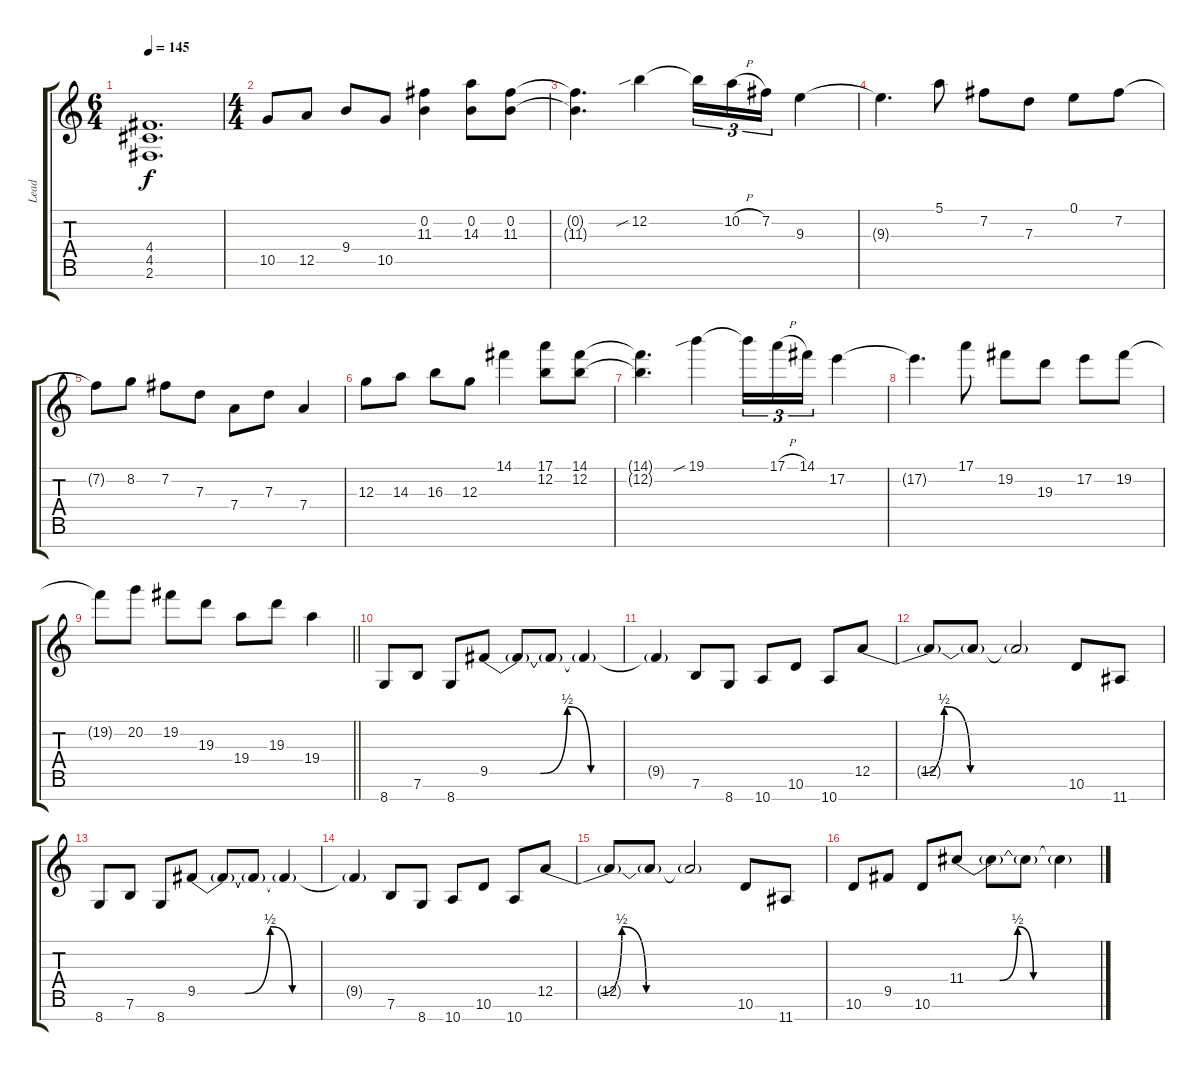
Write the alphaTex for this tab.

\track ("Lead" "Lead") {instrument distortionguitar}
\staff {score tabs}
\tuning (E4 B3 G3 D3 A2 E2 B1) {hide}
\ts (6 4)
\tempo 145
\clef g2
\ks c
(4.4{t} 4.5{t} 2.6{t}).1{d dy f} |
\ts (4 4)
10.5.8{instrument distortionguitar} 12.5.8 9.4.8 10.5.8 (0.2 11.3).4 (0.2 14.3).8 (0.2 11.3).8 |
(0.2{t} 11.3{t}).4{d} 12.2{sib}.4 12.2{t}.16{tu (3 2)} 10.2{h}.16{tu (3 2)} 7.2.16{tu (3 2)} 9.3.4 |
9.3{t}.4{d} 5.1.8 7.2.8 7.3.8 0.1.8 7.2.8 |
7.2{t}.8 8.2.8 7.2.8 7.3.8 7.4.8 7.3.8 7.4.4 |
12.3.8 14.3.8 16.3.8 12.3.8 14.1.4 (17.1 12.2).8 (14.1 12.2).8 |
(14.1{t} 12.2{t}).4{d} 19.1{sib}.4 19.1{t}.16{tu (3 2)} 17.1{h}.16{tu (3 2)} 14.1.16{tu (3 2)} 17.2.4 |
17.2{t}.4{d} 17.1.8 19.2.8 19.3.8 17.2.8 19.2.8 |
\barLineRight lightlight
19.2{t}.8 20.2.8 19.2.8 19.3.8 19.4.8 19.3.8 19.4.4 |
\section ("" "")
8.7.8 7.6.8 8.7.8 9.5{be (custom 0 0 15 0 23 2 30 0 45 0 60 0)}.8 9.5{t}.8 9.5{t}.8 9.5{t}.4 |
9.5{t}.4 7.6.8 8.7.8 10.7.8 10.6.8 10.7.8 12.5{be (custom 0 0 15 0 22 2 30 0 60 0)}.8 |
12.5{t}.8 12.5{t}.8 12.5{t}.2 10.6.8 11.7.8 |
8.7.8 7.6.8 8.7.8 9.5{be (custom 0 0 15 0 23 2 30 0 45 0 60 0)}.8 9.5{t}.8 9.5{t}.8 9.5{t}.4 |
9.5{t}.4 7.6.8 8.7.8 10.7.8 10.6.8 10.7.8 12.5{be (custom 0 0 15 0 22 2 30 0 60 0)}.8 |
12.5{t}.8 12.5{t}.8 12.5{t}.2 10.6.8 11.7.8 |
10.6.8 9.5.8 10.6.8 11.4{be (custom 0 0 15 0 23 2 30 0 45 0 60 0)}.8 11.4{t}.8 11.4{t}.8 11.4{t}.4
